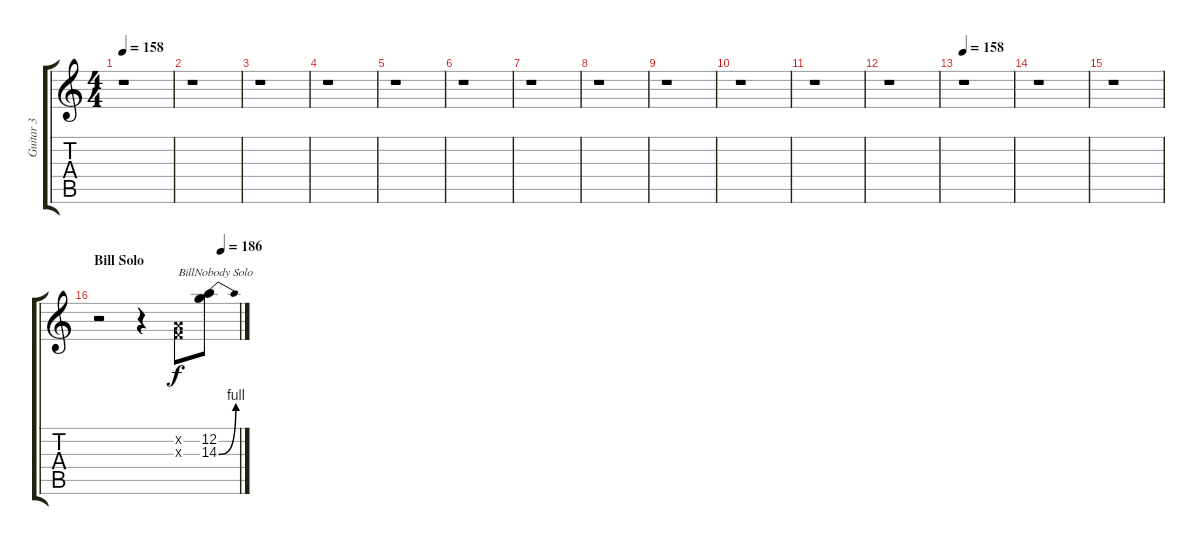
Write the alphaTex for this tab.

\track ("Guitar 3" "Guitar 3") {instrument distortionguitar}
\staff {score tabs}
\tuning (D4 A3 F3 C3 G2 D2) {hide}
\ts (4 4)
\tempo 158
\clef g2
\ks c
r.1{dy f} |
r.1 |
r.1 |
r.1 |
r.1 |
r.1 |
r.1 |
r.1 |
r.1 |
r.1 |
r.1 |
r.1 |
\tempo 158
r.1 |
r.1 |
r.1 |
\section ("" "Bill Solo")
\tempo (186 0.875)
r.2 r.4 (0.2{x} 0.3{x}).8{txt "BillNobody Solo"} (12.2 14.3{be (bend 0 0 60 4)}).8
